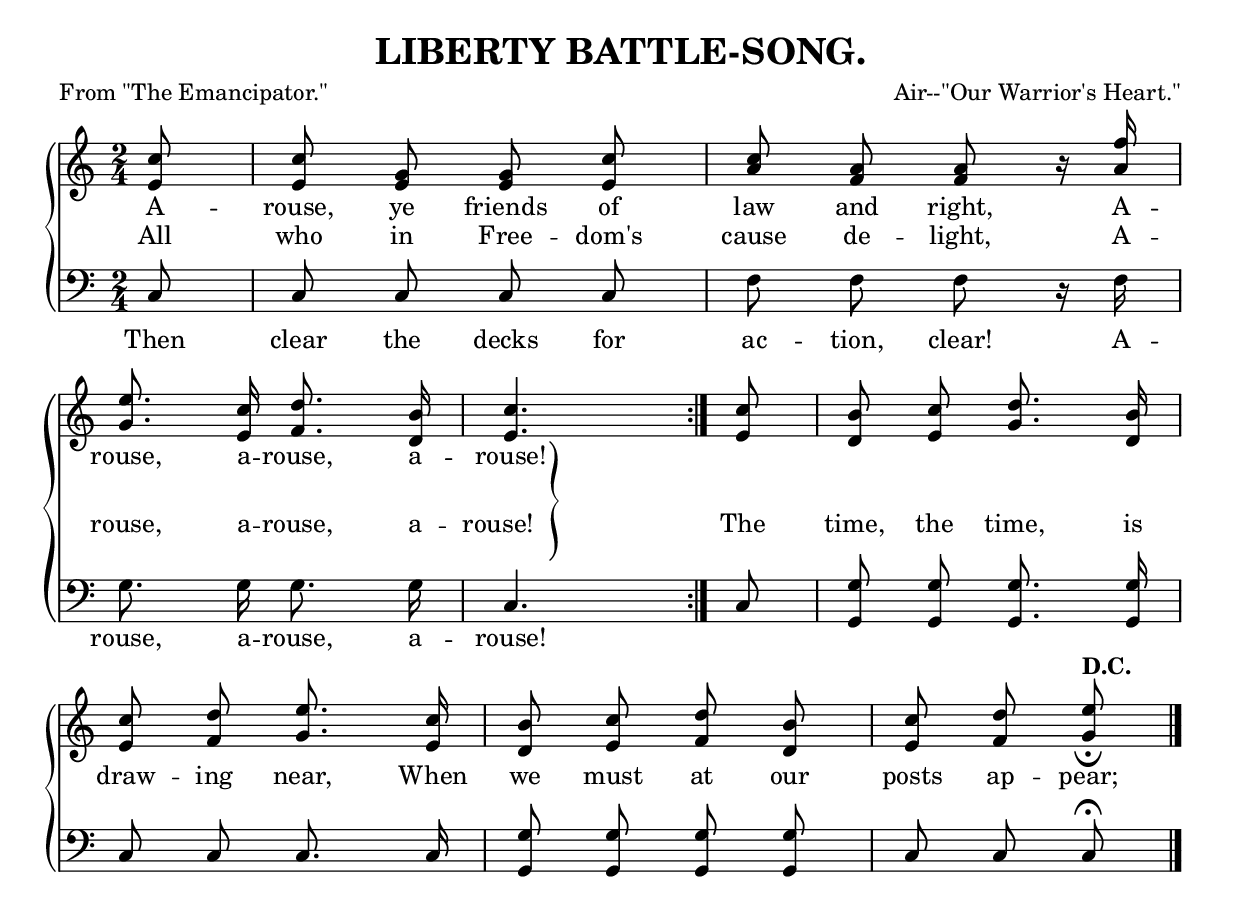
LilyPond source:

\version "2.10"
\include "english.ly"

\header {
  title =    "LIBERTY BATTLE-SONG."
  poet =     "From \"The Emancipator.\""
  composer = "Air--\"Our Warrior's Heart.\""
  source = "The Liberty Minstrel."
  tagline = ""
}

leftbrace = \markup {\override #'(font-encoding . fetaBraces) \lookup #"brace140" }

rightbrace = \markup {\rotate #180 \leftbrace }

lineOne = \lyricmode {
  A -- rouse, ye friends of law and right,
  A -- rouse, a -- rouse, a -- rouse!
}

lineTwo = \lyricmode {
  All who in Free -- dom's cause de -- light,
  A -- rouse, a -- rouse, a -- \markup{ "rouse!" \hspace #1.0 \raise #3 \rightbrace }
  The time, the time, is draw -- ing near,
  When we must at our posts ap -- pear;
}

lineThree = \lyricmode {
  Then clear the decks for ac -- tion, clear!
  A -- rouse, a -- rouse, a -- rouse!
}

treble = \relative c' {
  \clef treble
  \time 2/4
  \key c \major
  \autoBeamOff
  \stemUp

  \tag #'main { \repeat volta 2 {
    \partial 8*1 <e c'>8 |
    <e c'>8 <e g> <e g> <e c'> |
    <a c> <f a> <f a> r16 <a f'> |

    \break
    <g e'>8. <e c'>16 <f d'>8. <d b'>16 |
    \partial 8*3 <e c'>4. |
  } }
  \tag #'toDC {
    \partial 8*1 <e c'>8 |
  <d b'>8 <e c'> <g d'>8. <d b'>16 |

  \break
  <e c'>8 <f d'> <g e'>8. <e c'>16 |
  <d b'>8 <e c'> <f d'> <d b'> |
  \partial 8*3 <e c'>8 <f d'> <g e'>_\fermata^\markup { \bold "D.C." } \bar "|."
  }
}

bass = \relative c {
  \clef bass
  \time 2/4
  \key c \major
  \autoBeamOff

  \tag #'main { \repeat volta 2 {
    \partial 8*1 c8 |
    c8 c c c |
    f f f r16 f16 |

    \break
    g8. g16 g8. g16
    \partial 8*3 c,4.
  } }
  \tag #'toDC {
  \partial 8*1 c8 |
  <g g'>8 <g g'> <g g'>8. <g g'>16 |

  \break
  c8 c c8. c16 |
  <g g'>8 <g g'> <g g'> <g g'>
  \partial 8*3 c8 c c^\fermata |
  }
}

\score { 
  \new ChoirStaff \with{systemStartDelimiter = #'SystemStartBrace }	
   <<
     \new Staff = "upper"  \new Voice = "treble" { \treble }
     \new Lyrics \lyricsto "treble" { \lineOne }
     \new Lyrics \lyricsto "treble" { \lineTwo }
     \new Staff = "lower"  \new Voice = "bass" { \bass }
     \new Lyrics \lyricsto "treble" { \lineThree }
   >>
   
\layout {
	indent=0
	\context { \Staff \override Rest #'style = #'classical }
	\context { \Score \remove "Bar_number_engraver" }
	\context { \Score \remove "Mark_engraver" }
        \context { \Staff \consists "Mark_engraver" }
	  }
}

\score { 
  \new ChoirStaff \with{systemStartDelimiter = #'SystemStartBrace }	
   <<
    \new Staff = "upper"  \new Voice = "treble" { \unfoldRepeats \treble  \keepWithTag #'main \treble }
    \new Staff = "lower"  \new Voice = "bass" { \unfoldRepeats \bass \keepWithTag #'main \bass }
   >>
  	  
\midi { \context { \Score tempoWholesPerMinute = #(ly:make-moment 100 4 ) }}    
}

%%Transcriber's Notes:

%%A second score is provided to unfold the repeats and generate the midi.